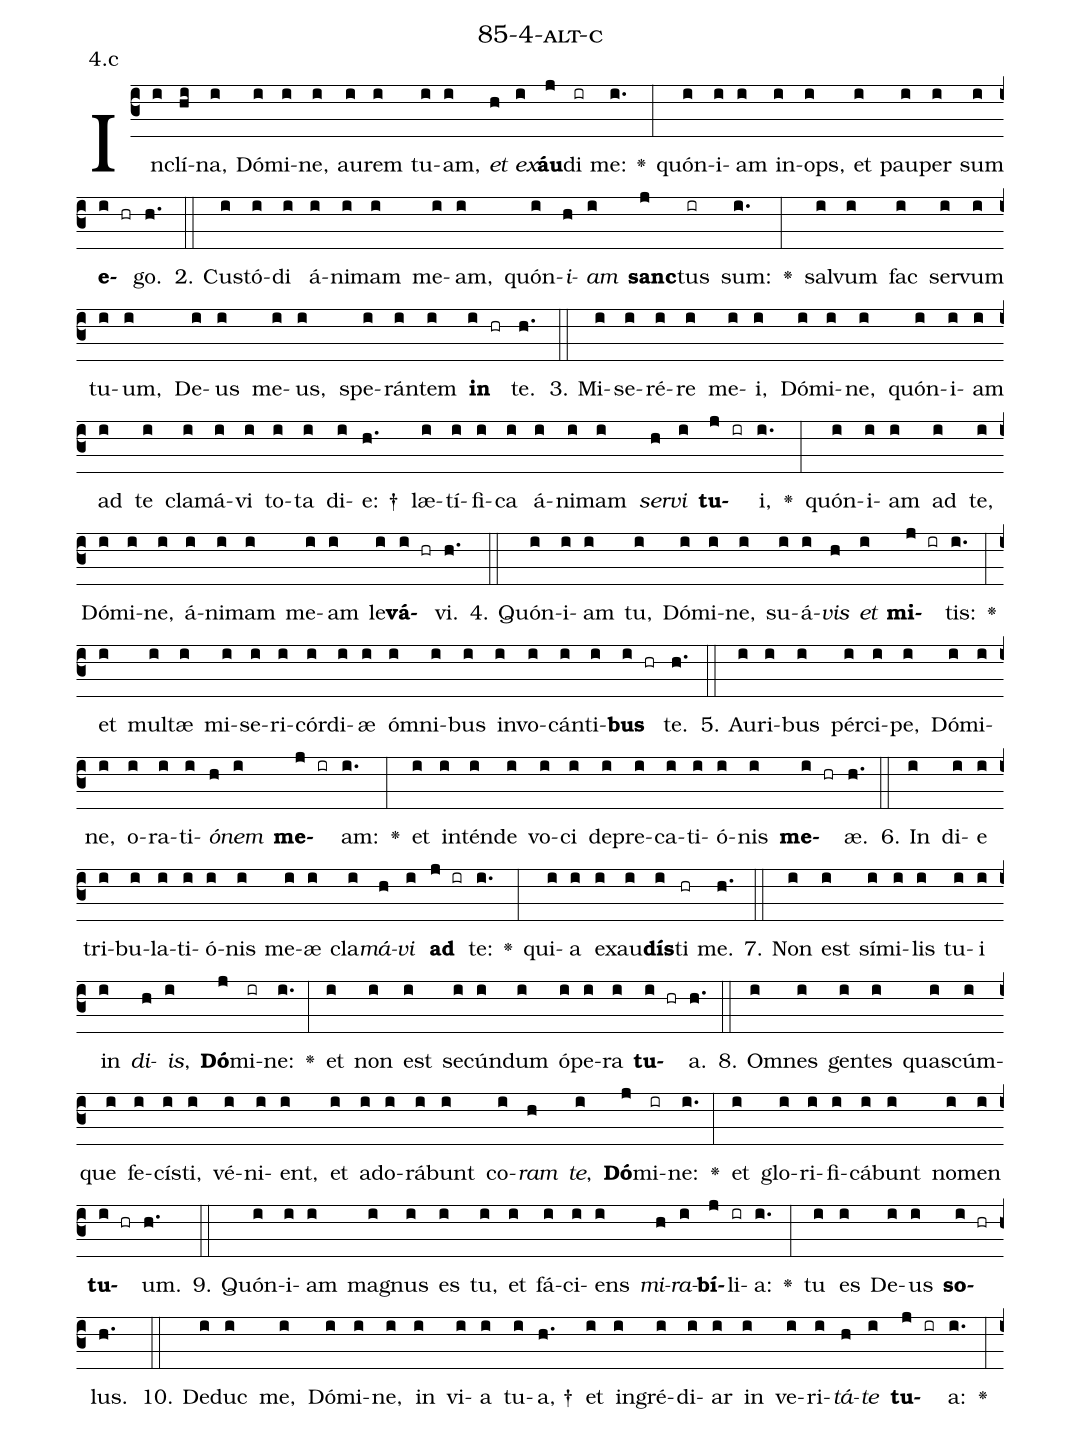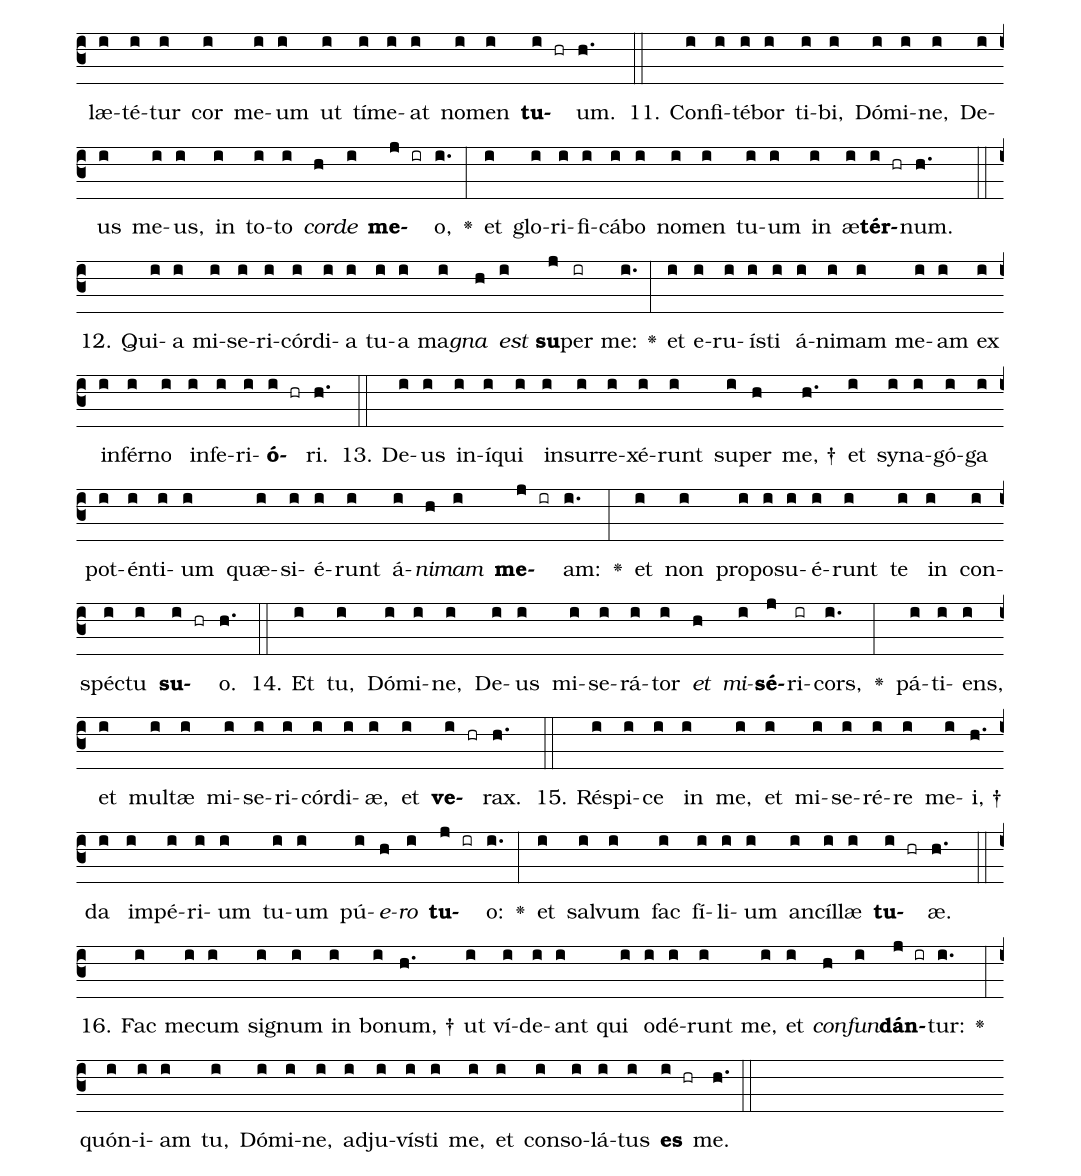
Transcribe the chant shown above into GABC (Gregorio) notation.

name: 85-4-alt-c;
annotation: 4.c;
%%
(c3)In(i)clí(hi)na,(i) Dó(i)mi(i)ne,(i) au(i)rem(i) tu(i)am,(i) <i>et</i>(h) <i>ex</i>(i)<b>áu</b>(j)di(ir) me:(i.) <v>\greheightstar</v>(:) quón(i)i(i)am(i) in(i)ops,(i) et(i) pau(i)per(i) sum(i) <b>e</b>(i hr)go.(h.) (::)
2. Cus(i)tó(i)di(i) á(i)ni(i)mam(i) me(i)am,(i) quón(i)<i>i</i>(h)<i>am</i>(i) <b>sanc</b>(j)tus(ir) sum:(i.) <v>\greheightstar</v>(:) sal(i)vum(i) fac(i) ser(i)vum(i) tu(i)um,(i) De(i)us(i) me(i)us,(i) spe(i)rán(i)tem(i) <b>in</b>(i hr) te.(h.) (::)
3. Mi(i)se(i)ré(i)re(i) me(i)i,(i) Dó(i)mi(i)ne,(i) quón(i)i(i)am(i) ad(i) te(i) cla(i)má(i)vi(i) to(i)ta(i) di(i)e: †(h.) læ(i)tí(i)fi(i)ca(i) á(i)ni(i)mam(i) <i>ser</i>(h)<i>vi</i>(i) <b>tu</b>(j ir)i,(i.) <v>\greheightstar</v>(:) quón(i)i(i)am(i) ad(i) te,(i) Dó(i)mi(i)ne,(i) á(i)ni(i)mam(i) me(i)am(i) le(i)<b>vá</b>(i hr)vi.(h.) (::)
4. Quón(i)i(i)am(i) tu,(i) Dó(i)mi(i)ne,(i) su(i)á(i)<i>vis</i>(h) <i>et</i>(i) <b>mi</b>(j ir)tis:(i.) <v>\greheightstar</v>(:) et(i) mul(i)tæ(i) mi(i)se(i)ri(i)cór(i)di(i)æ(i) óm(i)ni(i)bus(i) in(i)vo(i)cán(i)ti(i)<b>bus</b>(i hr) te.(h.) (::)
5. Au(i)ri(i)bus(i) pér(i)ci(i)pe,(i) Dó(i)mi(i)ne,(i) o(i)ra(i)ti(i)<i>ó</i>(h)<i>nem</i>(i) <b>me</b>(j ir)am:(i.) <v>\greheightstar</v>(:) et(i) in(i)tén(i)de(i) vo(i)ci(i) de(i)pre(i)ca(i)ti(i)ó(i)nis(i) <b>me</b>(i hr)æ.(h.) (::)
6. In(i) di(i)e(i) tri(i)bu(i)la(i)ti(i)ó(i)nis(i) me(i)æ(i) cla(i)<i>má</i>(h)<i>vi</i>(i) <b>ad</b>(j ir) te:(i.) <v>\greheightstar</v>(:) qui(i)a(i) ex(i)au(i)<b>dís</b>(i)ti(hr) me.(h.) (::)
7. Non(i) est(i) sí(i)mi(i)lis(i) tu(i)i(i) in(i) <i>di</i>(h)<i>is</i>,(i) <b>Dó</b>(j)mi(ir)ne:(i.) <v>\greheightstar</v>(:) et(i) non(i) est(i) se(i)cún(i)dum(i) ó(i)pe(i)ra(i) <b>tu</b>(i hr)a.(h.) (::)
8. Om(i)nes(i) gen(i)tes(i) quas(i)cúm(i)que(i) fe(i)cís(i)ti,(i) vé(i)ni(i)ent,(i) et(i) ad(i)o(i)rá(i)bunt(i) co(i)<i>ram</i>(h) <i>te</i>,(i) <b>Dó</b>(j)mi(ir)ne:(i.) <v>\greheightstar</v>(:) et(i) glo(i)ri(i)fi(i)cá(i)bunt(i) no(i)men(i) <b>tu</b>(i hr)um.(h.) (::)
9. Quón(i)i(i)am(i) ma(i)gnus(i) es(i) tu,(i) et(i) fá(i)ci(i)ens(i) <i>mi</i>(h)<i>ra</i>(i)<b>bí</b>(j)li(ir)a:(i.) <v>\greheightstar</v>(:) tu(i) es(i) De(i)us(i) <b>so</b>(i hr)lus.(h.) (::)
10. De(i)duc(i) me,(i) Dó(i)mi(i)ne,(i) in(i) vi(i)a(i) tu(i)a, †(h.) et(i) in(i)gré(i)di(i)ar(i) in(i) ve(i)ri(i)<i>tá</i>(h)<i>te</i>(i) <b>tu</b>(j ir)a:(i.) <v>\greheightstar</v>(:) læ(i)té(i)tur(i) cor(i) me(i)um(i) ut(i) tí(i)me(i)at(i) no(i)men(i) <b>tu</b>(i hr)um.(h.) (::)
11. Con(i)fi(i)té(i)bor(i) ti(i)bi,(i) Dó(i)mi(i)ne,(i) De(i)us(i) me(i)us,(i) in(i) to(i)to(i) <i>cor</i>(h)<i>de</i>(i) <b>me</b>(j ir)o,(i.) <v>\greheightstar</v>(:) et(i) glo(i)ri(i)fi(i)cá(i)bo(i) no(i)men(i) tu(i)um(i) in(i) æ(i)<b>tér</b>(i hr)num.(h.) (::)
12. Qui(i)a(i) mi(i)se(i)ri(i)cór(i)di(i)a(i) tu(i)a(i) ma(i)<i>gna</i>(h) <i>est</i>(i) <b>su</b>(j)per(ir) me:(i.) <v>\greheightstar</v>(:) et(i) e(i)ru(i)ís(i)ti(i) á(i)ni(i)mam(i) me(i)am(i) ex(i) in(i)fér(i)no(i) in(i)fe(i)ri(i)<b>ó</b>(i hr)ri.(h.) (::)
13. De(i)us(i) in(i)í(i)qui(i) in(i)sur(i)re(i)xé(i)runt(i) su(i)per(h) me, †(h.) et(i) sy(i)na(i)gó(i)ga(i) pot(i)én(i)ti(i)um(i) quæ(i)si(i)é(i)runt(i) á(i)<i>ni</i>(h)<i>mam</i>(i) <b>me</b>(j ir)am:(i.) <v>\greheightstar</v>(:) et(i) non(i) pro(i)po(i)su(i)é(i)runt(i) te(i) in(i) con(i)spéc(i)tu(i) <b>su</b>(i hr)o.(h.) (::)
14. Et(i) tu,(i) Dó(i)mi(i)ne,(i) De(i)us(i) mi(i)se(i)rá(i)tor(i) <i>et</i>(h) <i>mi</i>(i)<b>sé</b>(j)ri(ir)cors,(i.) <v>\greheightstar</v>(:) pá(i)ti(i)ens,(i) et(i) mul(i)tæ(i) mi(i)se(i)ri(i)cór(i)di(i)æ,(i) et(i) <b>ve</b>(i hr)rax.(h.) (::)
15. Ré(i)spi(i)ce(i) in(i) me,(i) et(i) mi(i)se(i)ré(i)re(i) me(i)i, †(h.) da(i) im(i)pé(i)ri(i)um(i) tu(i)um(i) pú(i)<i>e</i>(h)<i>ro</i>(i) <b>tu</b>(j ir)o:(i.) <v>\greheightstar</v>(:) et(i) sal(i)vum(i) fac(i) fí(i)li(i)um(i) an(i)cíl(i)læ(i) <b>tu</b>(i hr)æ.(h.) (::)
16. Fac(i) me(i)cum(i) si(i)gnum(i) in(i) bo(i)num, †(h.) ut(i) ví(i)de(i)ant(i) qui(i) o(i)dé(i)runt(i) me,(i) et(i) <i>con</i>(h)<i>fun</i>(i)<b>dán</b>(j ir)tur:(i.) <v>\greheightstar</v>(:) quón(i)i(i)am(i) tu,(i) Dó(i)mi(i)ne,(i) ad(i)ju(i)vís(i)ti(i) me,(i) et(i) con(i)so(i)lá(i)tus(i) <b>es</b>(i hr) me.(h.) (::)
